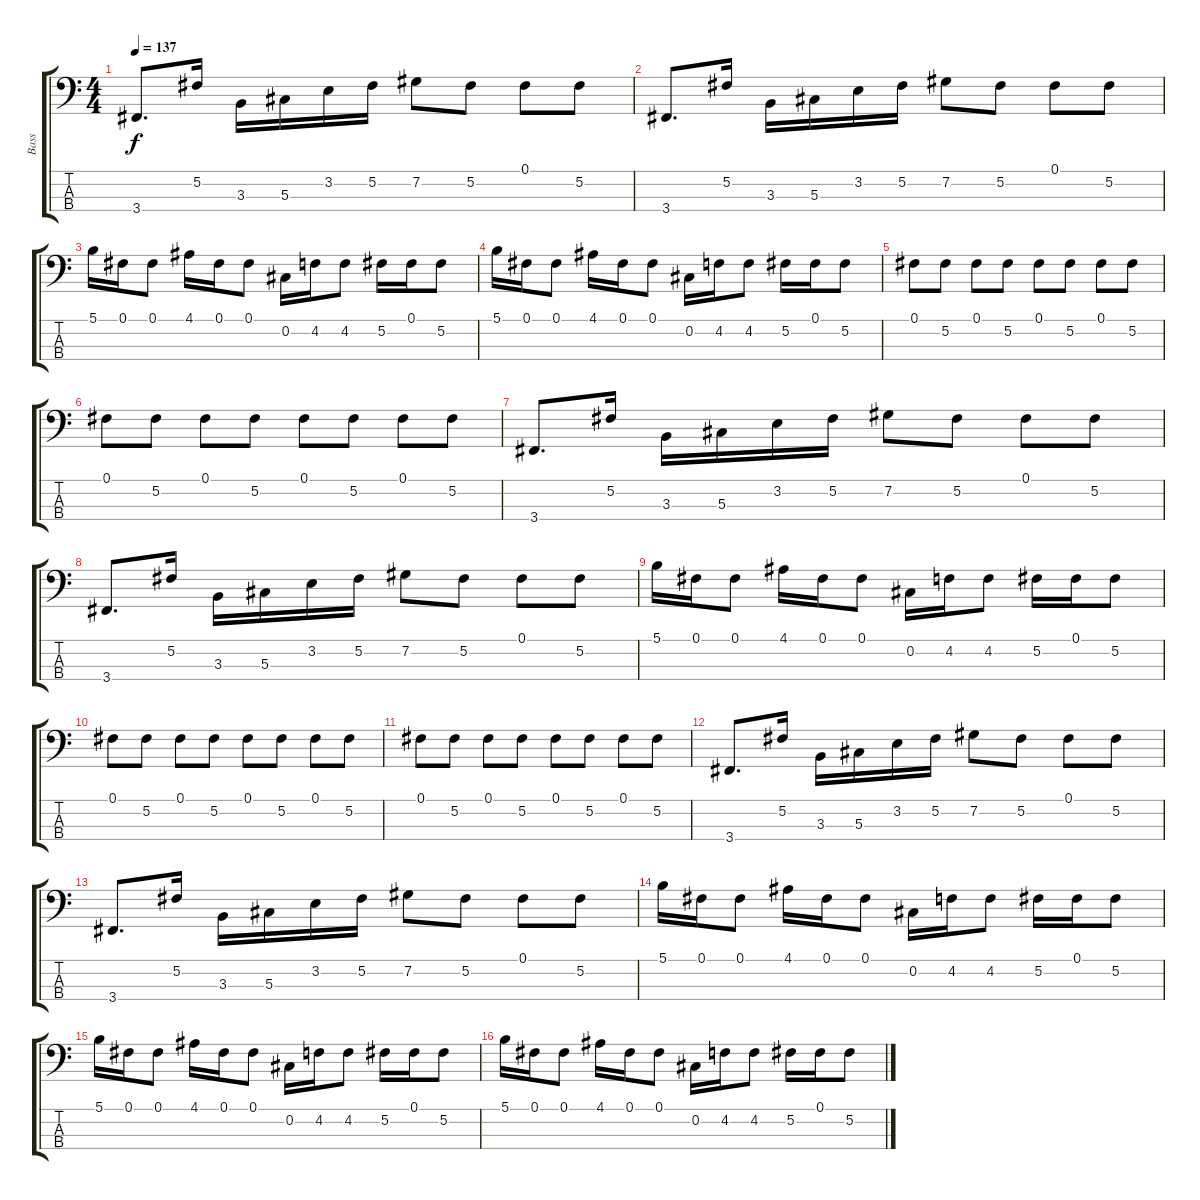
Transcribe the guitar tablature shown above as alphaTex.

\track ("Bass" "Bass") {instrument electricbassfinger}
\staff {score tabs}
\tuning (Gb2 Db2 Ab1 Eb1) {hide}
\ts (4 4)
\tempo 137
\clef f4
\ks c
3.4.8{d dy f} 5.2.16 3.3.16 5.3.16 3.2.16 5.2.16 7.2.8 5.2.8 0.1.8 5.2.8 |
3.4.8{d} 5.2.16 3.3.16 5.3.16 3.2.16 5.2.16 7.2.8 5.2.8 0.1.8 5.2.8 |
5.1.16 0.1.16 0.1.8 4.1.16 0.1.16 0.1.8 0.2.16 4.2.16 4.2.8 5.2.16 0.1.16 5.2.8 |
5.1.16 0.1.16 0.1.8 4.1.16 0.1.16 0.1.8 0.2.16 4.2.16 4.2.8 5.2.16 0.1.16 5.2.8 |
0.1.8 5.2.8 0.1.8 5.2.8 0.1.8 5.2.8 0.1.8 5.2.8 |
0.1.8 5.2.8 0.1.8 5.2.8 0.1.8 5.2.8 0.1.8 5.2.8 |
3.4.8{d} 5.2.16 3.3.16 5.3.16 3.2.16 5.2.16 7.2.8 5.2.8 0.1.8 5.2.8 |
3.4.8{d} 5.2.16 3.3.16 5.3.16 3.2.16 5.2.16 7.2.8 5.2.8 0.1.8 5.2.8 |
5.1.16 0.1.16 0.1.8 4.1.16 0.1.16 0.1.8 0.2.16 4.2.16 4.2.8 5.2.16 0.1.16 5.2.8 |
0.1.8 5.2.8 0.1.8 5.2.8 0.1.8 5.2.8 0.1.8 5.2.8 |
0.1.8 5.2.8 0.1.8 5.2.8 0.1.8 5.2.8 0.1.8 5.2.8 |
3.4.8{d} 5.2.16 3.3.16 5.3.16 3.2.16 5.2.16 7.2.8 5.2.8 0.1.8 5.2.8 |
3.4.8{d} 5.2.16 3.3.16 5.3.16 3.2.16 5.2.16 7.2.8 5.2.8 0.1.8 5.2.8 |
5.1.16 0.1.16 0.1.8 4.1.16 0.1.16 0.1.8 0.2.16 4.2.16 4.2.8 5.2.16 0.1.16 5.2.8 |
5.1.16 0.1.16 0.1.8 4.1.16 0.1.16 0.1.8 0.2.16 4.2.16 4.2.8 5.2.16 0.1.16 5.2.8 |
5.1.16 0.1.16 0.1.8 4.1.16 0.1.16 0.1.8 0.2.16 4.2.16 4.2.8 5.2.16 0.1.16 5.2.8
